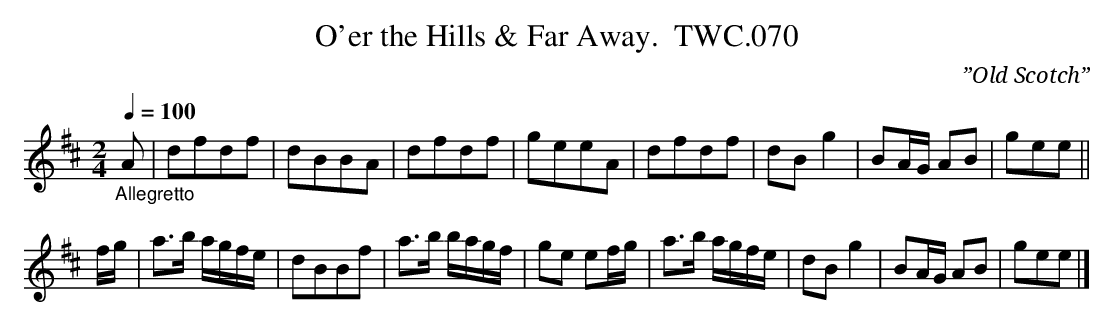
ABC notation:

X:1
T:O'er the Hills & Far Away.  TWC.070
L:1/8
C:”Old Scotch”
M:2/4
Q:1/4=100
K:D
"_Allegretto"\
A|dfdf|dBBA|dfdf|geeA|dfdf|dB g2|BA/G/ AB|gee ||
f/g/|a>b a/g/f/e/|dBBf|a>b b/a/g/f/|ge ef/g/|a>b a/g/f/e/|dB g2|BA/G/ AB|gee |]
